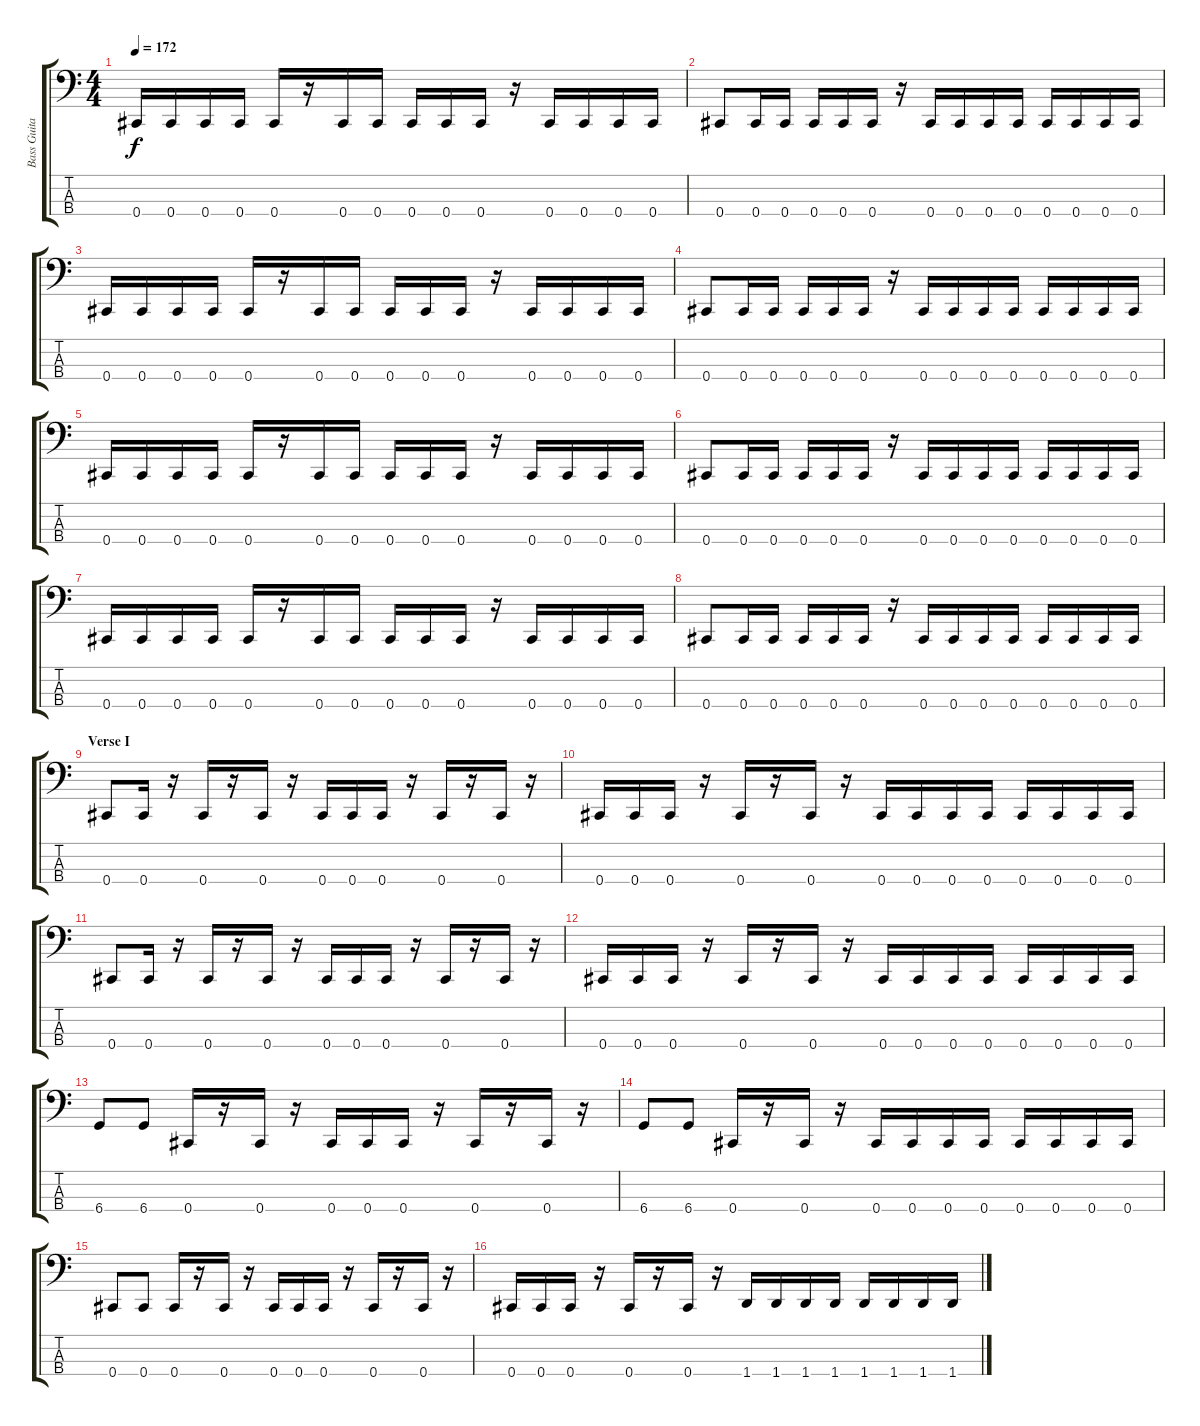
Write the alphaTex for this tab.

\track ("Bass Guitar" "Bass Guita") {instrument electricbassfinger}
\staff {score tabs}
\tuning (E2 B1 Gb1 Db1) {hide}
\ts (4 4)
\tempo 172
\clef f4
\ks c
0.4.16{dy f} 0.4.16 0.4.16 0.4.16 0.4.16 r.16 0.4.16 0.4.16 0.4.16 0.4.16 0.4.16 r.16 0.4.16 0.4.16 0.4.16 0.4.16 |
0.4.8 0.4.16 0.4.16 0.4.16 0.4.16 0.4.16 r.16 0.4.16 0.4.16 0.4.16 0.4.16 0.4.16 0.4.16 0.4.16 0.4.16 |
0.4.16 0.4.16 0.4.16 0.4.16 0.4.16 r.16 0.4.16 0.4.16 0.4.16 0.4.16 0.4.16 r.16 0.4.16 0.4.16 0.4.16 0.4.16 |
0.4.8 0.4.16 0.4.16 0.4.16 0.4.16 0.4.16 r.16 0.4.16 0.4.16 0.4.16 0.4.16 0.4.16 0.4.16 0.4.16 0.4.16 |
0.4.16 0.4.16 0.4.16 0.4.16 0.4.16 r.16 0.4.16 0.4.16 0.4.16 0.4.16 0.4.16 r.16 0.4.16 0.4.16 0.4.16 0.4.16 |
0.4.8 0.4.16 0.4.16 0.4.16 0.4.16 0.4.16 r.16 0.4.16 0.4.16 0.4.16 0.4.16 0.4.16 0.4.16 0.4.16 0.4.16 |
0.4.16 0.4.16 0.4.16 0.4.16 0.4.16 r.16 0.4.16 0.4.16 0.4.16 0.4.16 0.4.16 r.16 0.4.16 0.4.16 0.4.16 0.4.16 |
0.4.8 0.4.16 0.4.16 0.4.16 0.4.16 0.4.16 r.16 0.4.16 0.4.16 0.4.16 0.4.16 0.4.16 0.4.16 0.4.16 0.4.16 |
\section ("" "Verse I")
0.4.8 0.4.16 r.16 0.4.16 r.16 0.4.16 r.16 0.4.16 0.4.16 0.4.16 r.16 0.4.16 r.16 0.4.16 r.16 |
0.4.16 0.4.16 0.4.16 r.16 0.4.16 r.16 0.4.16 r.16 0.4.16 0.4.16 0.4.16 0.4.16 0.4.16 0.4.16 0.4.16 0.4.16 |
0.4.8 0.4.16 r.16 0.4.16 r.16 0.4.16 r.16 0.4.16 0.4.16 0.4.16 r.16 0.4.16 r.16 0.4.16 r.16 |
0.4.16 0.4.16 0.4.16 r.16 0.4.16 r.16 0.4.16 r.16 0.4.16 0.4.16 0.4.16 0.4.16 0.4.16 0.4.16 0.4.16 0.4.16 |
6.4.8 6.4.8 0.4.16 r.16 0.4.16 r.16 0.4.16 0.4.16 0.4.16 r.16 0.4.16 r.16 0.4.16 r.16 |
6.4.8 6.4.8 0.4.16 r.16 0.4.16 r.16 0.4.16 0.4.16 0.4.16 0.4.16 0.4.16 0.4.16 0.4.16 0.4.16 |
0.4.8 0.4.8 0.4.16 r.16 0.4.16 r.16 0.4.16 0.4.16 0.4.16 r.16 0.4.16 r.16 0.4.16 r.16 |
0.4.16 0.4.16 0.4.16 r.16 0.4.16 r.16 0.4.16 r.16 1.4.16 1.4.16 1.4.16 1.4.16 1.4.16 1.4.16 1.4.16 1.4.16
